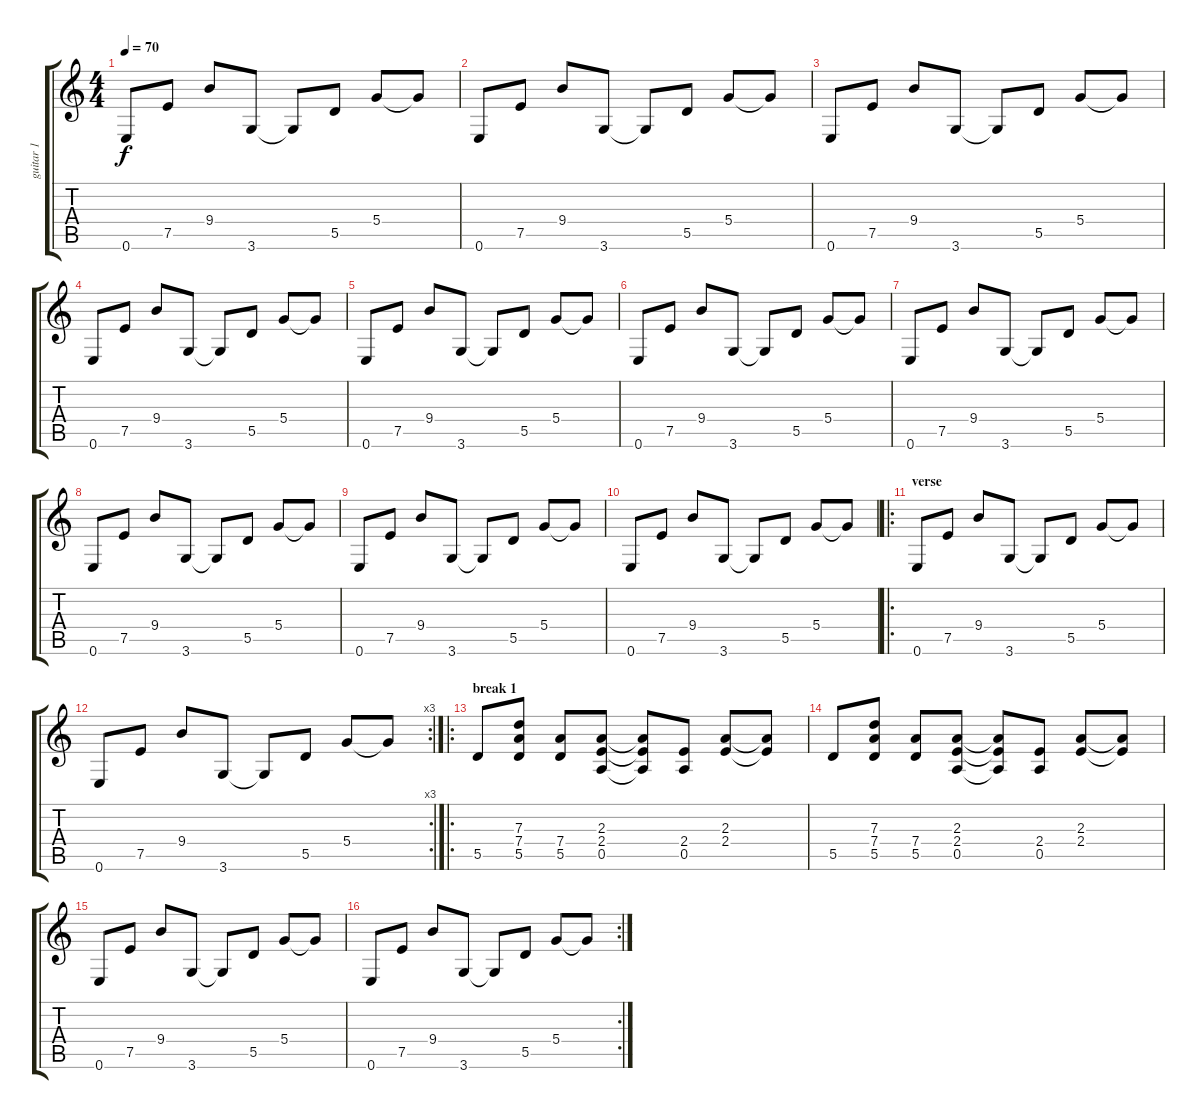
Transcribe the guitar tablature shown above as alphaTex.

\track ("guitar 1" "guitar 1") {instrument electricguitarjazz}
\staff {score tabs}
\tuning (E4 B3 G3 D3 A2 E2) {hide}
\ts (4 4)
\tempo 70
\clef g2
\ks c
0.6.8{dy f} 7.5.8 9.4.8 3.6.8 3.6{t}.8 5.5.8 5.4.8 5.4{t}.8 |
0.6.8 7.5.8 9.4.8 3.6.8 3.6{t}.8 5.5.8 5.4.8 5.4{t}.8 |
0.6.8 7.5.8 9.4.8 3.6.8 3.6{t}.8 5.5.8 5.4.8 5.4{t}.8 |
0.6.8 7.5.8 9.4.8 3.6.8 3.6{t}.8 5.5.8 5.4.8 5.4{t}.8 |
0.6.8 7.5.8 9.4.8 3.6.8 3.6{t}.8 5.5.8 5.4.8 5.4{t}.8 |
0.6.8 7.5.8 9.4.8 3.6.8 3.6{t}.8 5.5.8 5.4.8 5.4{t}.8 |
0.6.8 7.5.8 9.4.8 3.6.8 3.6{t}.8 5.5.8 5.4.8 5.4{t}.8 |
0.6.8 7.5.8 9.4.8 3.6.8 3.6{t}.8 5.5.8 5.4.8 5.4{t}.8 |
0.6.8 7.5.8 9.4.8 3.6.8 3.6{t}.8 5.5.8 5.4.8 5.4{t}.8 |
0.6.8 7.5.8 9.4.8 3.6.8 3.6{t}.8 5.5.8 5.4.8 5.4{t}.8 |
\ro
\section ("" "verse ")
0.6.8 7.5.8 9.4.8 3.6.8 3.6{t}.8 5.5.8 5.4.8 5.4{t}.8 |
\rc 3
0.6.8 7.5.8 9.4.8 3.6.8 3.6{t}.8 5.5.8 5.4.8 5.4{t}.8 |
\ro
\section ("" "break 1")
5.5.8 (7.3 7.4 5.5).8 (7.4 5.5).8 (2.3 2.4 0.5).8 (2.3{t} 2.4{t} 0.5{t}).8 (2.4 0.5).8 (2.3 2.4).8 (2.3{t} 2.4{t}).8 |
5.5.8 (7.3 7.4 5.5).8 (7.4 5.5).8 (2.3 2.4 0.5).8 (2.3{t} 2.4{t} 0.5{t}).8 (2.4 0.5).8 (2.3 2.4).8 (2.3{t} 2.4{t}).8 |
0.6.8 7.5.8 9.4.8 3.6.8 3.6{t}.8 5.5.8 5.4.8 5.4{t}.8 |
\rc 2
0.6.8 7.5.8 9.4.8 3.6.8 3.6{t}.8 5.5.8 5.4.8 5.4{t}.8
